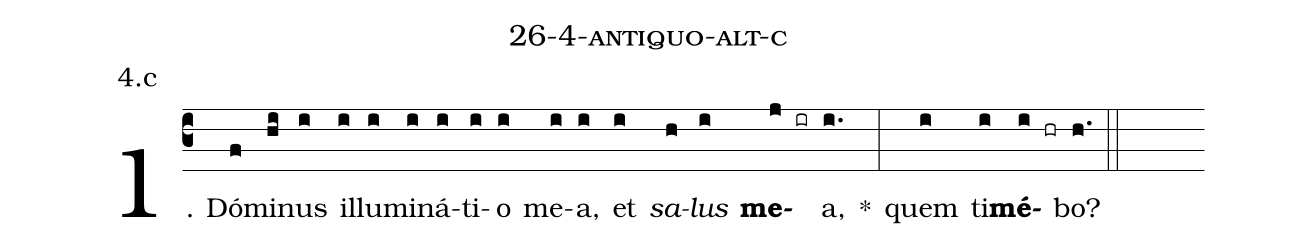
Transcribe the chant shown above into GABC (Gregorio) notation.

name: 26-4-antiquo-alt-c;
annotation: 4.c;
%%
(c3)1. Dó(f)mi(hi)nus(i) il(i)lu(i)mi(i)ná(i)ti(i)o(i) me(i)a,(i) et(i) <i>sa</i>(h)<i>lus</i>(i) <b>me</b>(j ir)a,(i.) *(:) quem(i) ti(i)<b>mé</b>(i hr)bo?(h.) (::)
